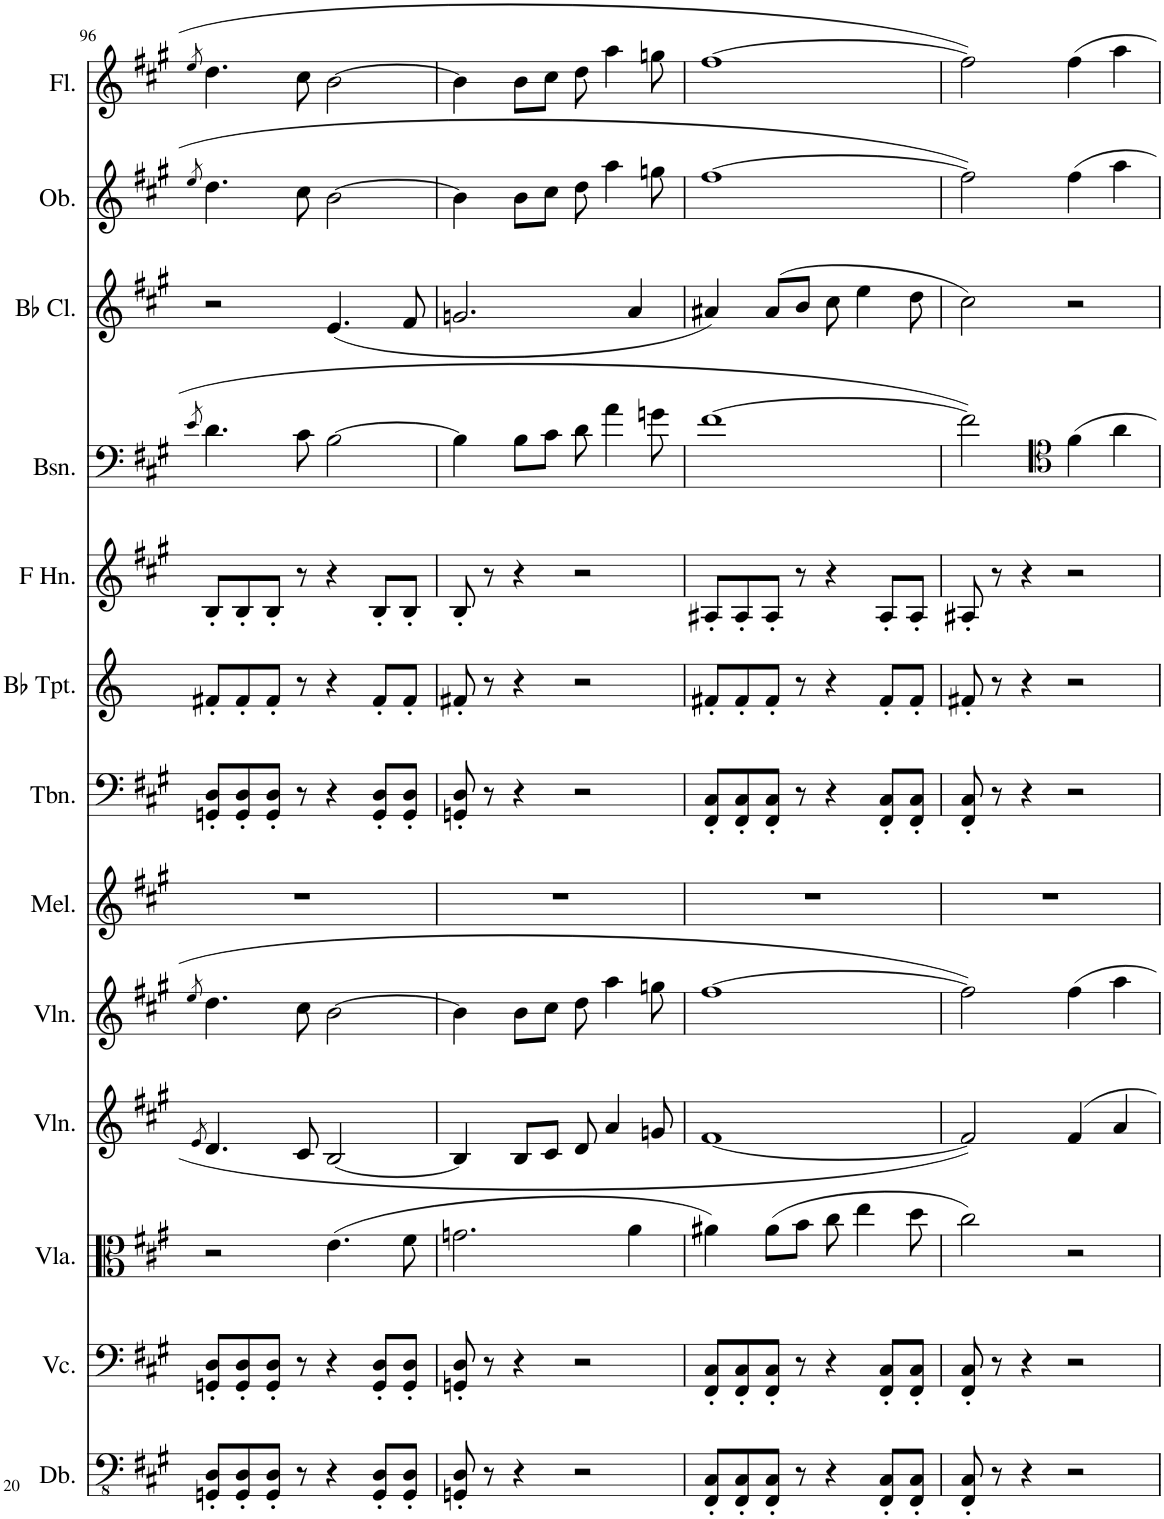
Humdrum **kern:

**kern	**kern	**kern	**kern	**kern	**kern	**kern	**kern	**kern	**kern	**kern	**kern	**kern
*part13	*part12	*part11	*part10	*part9	*part8	*part7	*part6	*part5	*part4	*part3	*part2	*part1
*staff13	*staff12	*staff11	*staff10	*staff9	*staff8	*staff7	*staff6	*staff5	*staff4	*staff3	*staff2	*staff1
*I"Double Bass	*I"Violoncello	*I"Viola	*I"Violin	*I"Violin	*I"Melodica	*I"Trombone	*I"Bb Trumpet	*I"Horn in F	*I"Bassoon	*I"Bb Clarinet	*I"Oboe	*I"Flute
*I'Db.	*I'Vc.	*I'Vla.	*I'Vln.	*I'Vln.	*I'Mel.	*I'Tbn.	*I'Bb Tpt.	*	*I'Bsn.	*I'Bb Cl.	*I'Ob.	*I'Fl.
!!LO:PB:g=z
*clefFv4	*clefF4	*clefC3	*clefG2	*clefG2	*clefG2	*clefF4	*clefG2	*clefG2	*clefF4	*clefG2	*clefG2	*clefG2
*ITrd7c12	*	*	*	*	*	*	*ITrd1c2	*ITrd4c7	*	*ITrd1c2	*	*
*k[f#c#g#]	*k[f#c#g#]	*k[f#c#g#]	*k[f#c#g#]	*k[f#c#g#]	*k[f#c#g#]	*k[f#c#g#]	*k[]	*k[f#c#g#]	*k[f#c#g#]	*k[f#c#g#]	*k[f#c#g#]	*k[f#c#g#]
*M4/4	*M4/4	*M4/4	*M4/4	*M4/4	*M4/4	*M4/4	*M4/4	*M4/4	*M4/4	*M4/4	*M4/4	*M4/4
=96	=96	=96	=96	=96	=96	=96	=96	=96	=96	=96	=96	=96
.	.	.	8qe/	8qee/	.	.	.	.	8qe/	.	8qee/	8qee/
8GGGn/' 8DD/'L	8GGn/' 8D/'L	2r	4.d/	4.dd\	1r	8GGn/' 8D/'L	8f#X'/L	8B'/L	4.d\	2r	4.dd\	4.dd\
8GGG/' 8DD/'	8GG/' 8D/'	.	.	.	.	8GG/' 8D/'	8f#'/	8B'/	.	.	.	.
8GGG/' 8DD/'J	8GG/' 8D/'J	.	.	.	.	8GG/' 8D/'J	8f#'/J	8B'/J	.	.	.	.
8r	8r	.	8c#/	8cc#\	.	8r	8r	8r	8c#\	.	8cc#\	8cc#\
4r	4r	(4.e\	[2B/	[2b\	.	4r	4r	4r	[2B\	(4.e/	[2b\	[2b\
8GGG/' 8DD/'L	8GG/' 8D/'L	.	.	.	.	8GG/' 8D/'L	8f#'/L	8B'/L	.	.	.	.
8GGG/' 8DD/'J	8GG/' 8D/'J	8f#\	.	.	.	8GG/' 8D/'J	8f#'/J	8B'/J	.	8f#/	.	.
=97	=97	=97	=97	=97	=97	=97	=97	=97	=97	=97	=97	=97
8GGGn/' 8DD/'	8GGn/' 8D/'	2.gn\	4B/]	4b\]	1r	8GGn/' 8D/'	8f#X'/	8B'/	4B\]	2.gn/	4b\]	4b\]
8r	8r	.	.	.	.	8r	8r	8r	.	.	.	.
4r	4r	.	8B/L	8b\L	.	4r	4r	4r	8B\L	.	8b\L	8b\L
.	.	.	8c#/J	8cc#\J	.	.	.	.	8c#\J	.	8cc#\J	8cc#\J
2r	2r	.	8d/	8dd\	.	2r	2r	2r	8d\	.	8dd\	8dd\
.	.	.	4a/	4aa\	.	.	.	.	4a\	.	4aa\	4aa\
.	.	4a\	.	.	.	.	.	.	.	4a/	.	.
.	.	.	8gn/	8ggn\	.	.	.	.	8gn\	.	8ggn\	8ggn\
=98	=98	=98	=98	=98	=98	=98	=98	=98	=98	=98	=98	=98
8FFF#/' 8CC#/'L	8FF#/' 8C#/'L	4a#X\)	[1f#	[1ff#	1r	8FF#/' 8C#/'L	8f#X'/L	8A#X'/L	[1f#	4a#X/)	[1ff#	[1ff#
8FFF#/' 8CC#/'	8FF#/' 8C#/'	.	.	.	.	8FF#/' 8C#/'	8f#'/	8A#'/	.	.	.	.
8FFF#/' 8CC#/'J	8FF#/' 8C#/'J	(8a#\L	.	.	.	8FF#/' 8C#/'J	8f#'/J	8A#'/J	.	(8a#/L	.	.
8r	8r	8b\J	.	.	.	8r	8r	8r	.	8b/J	.	.
4r	4r	8cc#\	.	.	.	4r	4r	4r	.	8cc#\	.	.
.	.	4ee\	.	.	.	.	.	.	.	4ee\	.	.
8FFF#/' 8CC#/'L	8FF#/' 8C#/'L	.	.	.	.	8FF#/' 8C#/'L	8f#'/L	8A#'/L	.	.	.	.
8FFF#/' 8CC#/'J	8FF#/' 8C#/'J	8dd\	.	.	.	8FF#/' 8C#/'J	8f#'/J	8A#'/J	.	8dd\	.	.
=99	=99	=99	=99	=99	=99	=99	=99	=99	=99	=99	=99	=99
8FFF#/' 8CC#/'	8FF#/' 8C#/'	2cc#\)	2f#/]	2ff#\]	1r	8FF#/' 8C#/'	8f#X'/	8A#X'/	2f#\]	2cc#\)	2ff#\]	2ff#\]
8r	8r	.	.	.	.	8r	8r	8r	.	.	.	.
4r	4r	.	.	.	.	4r	4r	4r	.	.	.	.
*	*	*	*	*	*	*	*	*	*clefC4	*	*	*
2r	2r	2r	4f#/	4ff#\	.	2r	2r	2r	4f#\	2r	4ff#\	4ff#\
.	.	.	4a/	4aa\	.	.	.	.	4a\	.	4aa\	4aa\
=	=	=	=	=	=	=	=	=	=	=	=	=
*-	*-	*-	*-	*-	*-	*-	*-	*-	*-	*-	*-	*-
